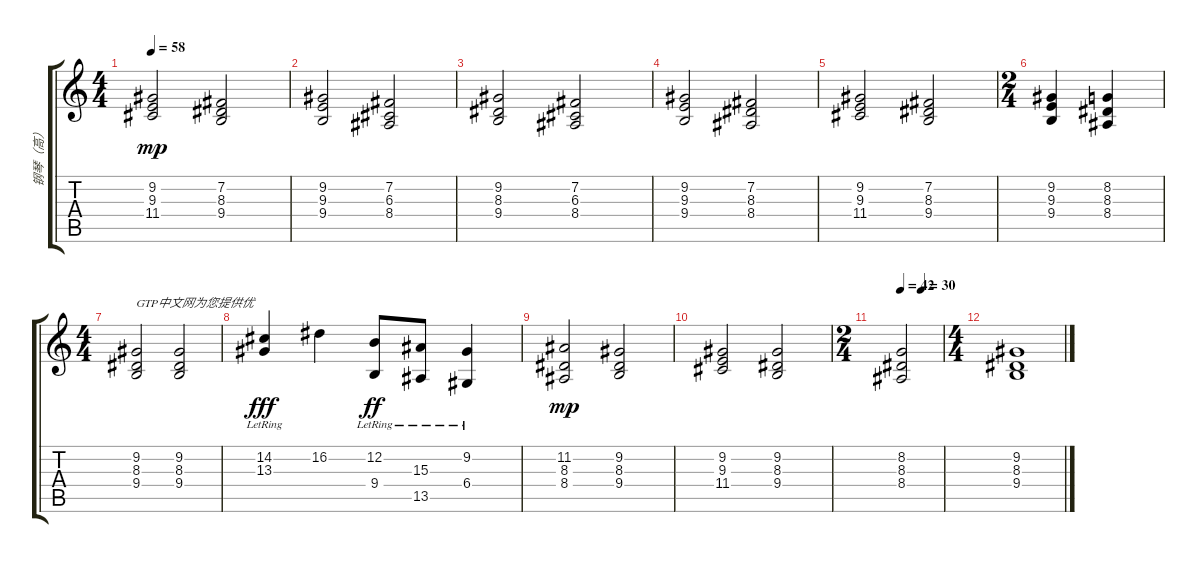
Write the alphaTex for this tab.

\track ("钢琴（高）" "钢琴（高）") {instrument acousticgrandpiano}
\staff {score tabs}
\tuning (E4 B3 G3 D3 A2 E2) {hide}
\ts (4 4)
\tempo 58
\clef g2
\ks c
(9.2 9.3 11.4).2{dy mp} (7.2 8.3 9.4).2 |
(9.2 9.3 9.4).2 (7.2 6.3 8.4).2 |
(9.2 8.3 9.4).2 (7.2 6.3 8.4).2 |
(9.2 9.3 9.4).2 (7.2 8.3 8.4).2 |
(9.2 9.3 11.4).2 (7.2 8.3 9.4).2 |
\ts (2 4)
(9.2 9.3 9.4).4 (8.2 8.3 8.4).4 |
\ts (4 4)
(9.2 8.3 9.4).2{txt "GTP中文网为您提供优"} (9.2 8.3 9.4).2 |
(14.2 13.3{lr}).4{dy fff} 16.2.4 (12.2{lr} 9.4{lr}).8{dy ff} (15.3{lr} 13.5{lr}).8 (9.2{lr} 6.4{lr}).4 |
(11.2 8.3 8.4).2{dy mp} (9.2 8.3 9.4).2 |
(9.2 9.3 11.4).2 (9.2 8.3 9.4).2 |
\ts (2 4)
\tempo 42
\tempo (30 0.5)
(8.2 8.3 8.4).2 |
\ts (4 4)
(9.2 8.3 9.4).1
